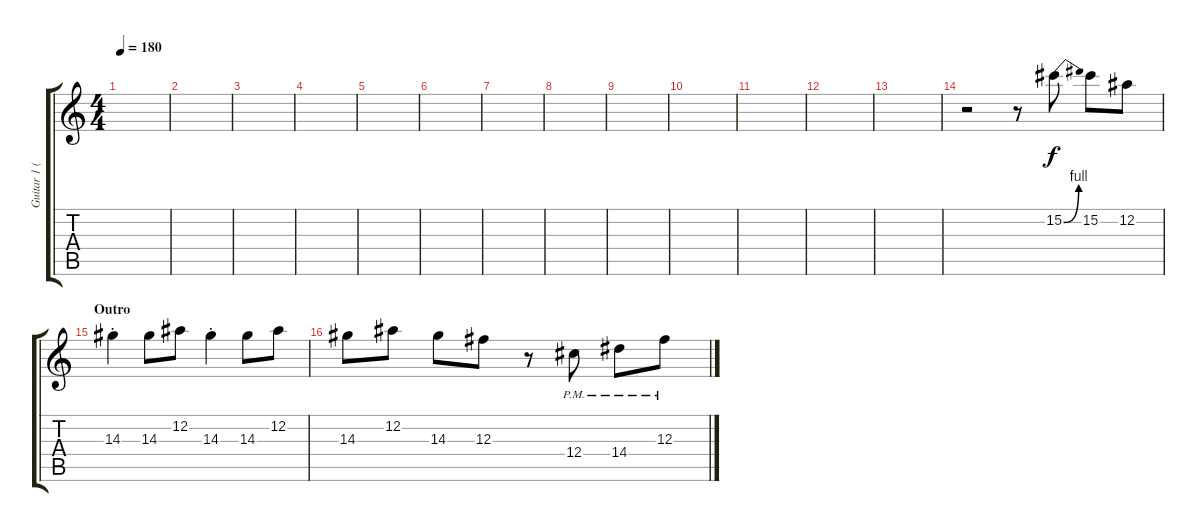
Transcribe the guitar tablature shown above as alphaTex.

\track ("Guitar 1 (R)" "Guitar 1 (") {instrument overdrivenguitar}
\staff {score tabs}
\tuning (Eb4 Bb3 Gb3 Db3 Ab2 Eb2) {hide}
\ts (4 4)
\tempo 180
\clef g2
\ks c
|
|
|
|
|
|
|
|
|
|
|
|
|
r.2 r.8 15.2{be (bend 0 0 60 4)}.8 15.2.8 12.2.8 |
\section ("" "Outro")
14.3{st}.4 14.3.8 12.2.8 14.3{st}.4 14.3.8 12.2.8 |
14.3.8 12.2.8 14.3.8 12.3.8 r.8 12.4{pm}.8 14.4{pm}.8 12.3{pm}.8
